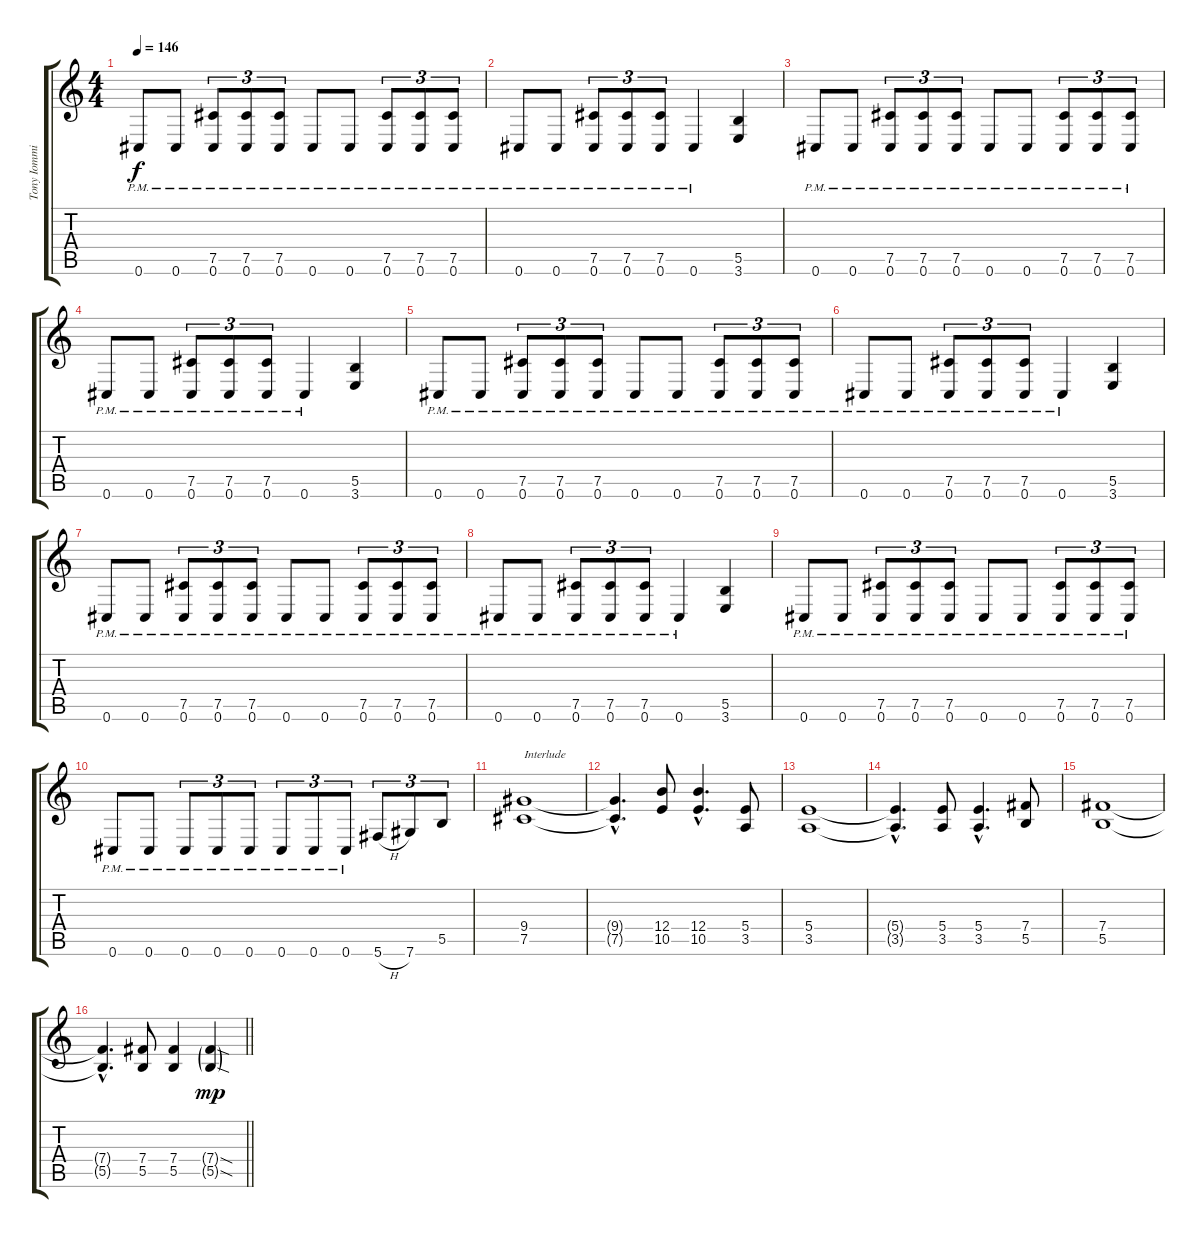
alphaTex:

\track ("Tony Iommi - Rhy 2" "Tony Iommi") {instrument distortionguitar}
\staff {score tabs}
\tuning (Db4 Ab3 E3 B2 Gb2 Db2) {hide}
\ts (4 4)
\tempo 146
\clef g2
\ks c
0.6{pm}.8{dy f} 0.6{pm}.8 (7.5{pm} 0.6{pm}).8{tu (3 2)} (7.5{pm} 0.6{pm}).8{tu (3 2)} (7.5{pm} 0.6{pm}).8{tu (3 2)} 0.6{pm}.8 0.6{pm}.8 (7.5{pm} 0.6{pm}).8{tu (3 2)} (7.5{pm} 0.6{pm}).8{tu (3 2)} (7.5{pm} 0.6{pm}).8{tu (3 2)} |
0.6{pm}.8 0.6{pm}.8 (7.5{pm} 0.6{pm}).8{tu (3 2)} (7.5{pm} 0.6{pm}).8{tu (3 2)} (7.5{pm} 0.6{pm}).8{tu (3 2)} 0.6{pm}.4 (5.5 3.6).4 |
0.6{pm}.8 0.6{pm}.8 (7.5{pm} 0.6{pm}).8{tu (3 2)} (7.5{pm} 0.6{pm}).8{tu (3 2)} (7.5{pm} 0.6{pm}).8{tu (3 2)} 0.6{pm}.8 0.6{pm}.8 (7.5{pm} 0.6{pm}).8{tu (3 2)} (7.5{pm} 0.6{pm}).8{tu (3 2)} (7.5{pm} 0.6{pm}).8{tu (3 2)} |
0.6{pm}.8 0.6{pm}.8 (7.5{pm} 0.6{pm}).8{tu (3 2)} (7.5{pm} 0.6{pm}).8{tu (3 2)} (7.5{pm} 0.6{pm}).8{tu (3 2)} 0.6{pm}.4 (5.5 3.6).4 |
0.6{pm}.8 0.6{pm}.8 (7.5{pm} 0.6{pm}).8{tu (3 2)} (7.5{pm} 0.6{pm}).8{tu (3 2)} (7.5{pm} 0.6{pm}).8{tu (3 2)} 0.6{pm}.8 0.6{pm}.8 (7.5{pm} 0.6{pm}).8{tu (3 2)} (7.5{pm} 0.6{pm}).8{tu (3 2)} (7.5{pm} 0.6{pm}).8{tu (3 2)} |
0.6{pm}.8 0.6{pm}.8 (7.5{pm} 0.6{pm}).8{tu (3 2)} (7.5{pm} 0.6{pm}).8{tu (3 2)} (7.5{pm} 0.6{pm}).8{tu (3 2)} 0.6{pm}.4 (5.5 3.6).4 |
0.6{pm}.8 0.6{pm}.8 (7.5{pm} 0.6{pm}).8{tu (3 2)} (7.5{pm} 0.6{pm}).8{tu (3 2)} (7.5{pm} 0.6{pm}).8{tu (3 2)} 0.6{pm}.8 0.6{pm}.8 (7.5{pm} 0.6{pm}).8{tu (3 2)} (7.5{pm} 0.6{pm}).8{tu (3 2)} (7.5{pm} 0.6{pm}).8{tu (3 2)} |
0.6{pm}.8 0.6{pm}.8 (7.5{pm} 0.6{pm}).8{tu (3 2)} (7.5{pm} 0.6{pm}).8{tu (3 2)} (7.5{pm} 0.6{pm}).8{tu (3 2)} 0.6{pm}.4 (5.5 3.6).4 |
0.6{pm}.8 0.6{pm}.8 (7.5{pm} 0.6{pm}).8{tu (3 2)} (7.5{pm} 0.6{pm}).8{tu (3 2)} (7.5{pm} 0.6{pm}).8{tu (3 2)} 0.6{pm}.8 0.6{pm}.8 (7.5{pm} 0.6{pm}).8{tu (3 2)} (7.5{pm} 0.6{pm}).8{tu (3 2)} (7.5{pm} 0.6{pm}).8{tu (3 2)} |
0.6{pm}.8 0.6{pm}.8 0.6{pm}.8{tu (3 2)} 0.6{pm}.8{tu (3 2)} 0.6{pm}.8{tu (3 2)} 0.6{pm}.8{tu (3 2)} 0.6{pm}.8{tu (3 2)} 0.6{pm}.8{tu (3 2)} 5.6{h}.8{tu (3 2)} 7.6.8{tu (3 2)} 5.5.8{tu (3 2)} |
(9.4 7.5).1{txt "Interlude"} |
(9.4{hac t} 7.5{hac t}).4{d} (12.4 10.5).8 (12.4{hac} 10.5{hac}).4{d} (5.4 3.5).8 |
(5.4 3.5).1 |
(5.4{hac t} 3.5{hac t}).4{d} (5.4 3.5).8 (5.4{hac} 3.5{hac}).4{d} (7.4 5.5).8 |
(7.4 5.5).1 |
\barLineRight lightlight
(7.4{hac t} 5.5{hac t}).4{d} (7.4 5.5).8 (7.4 5.5).4 (7.4{sod g} 5.5{sod g}).4{dy mp}
